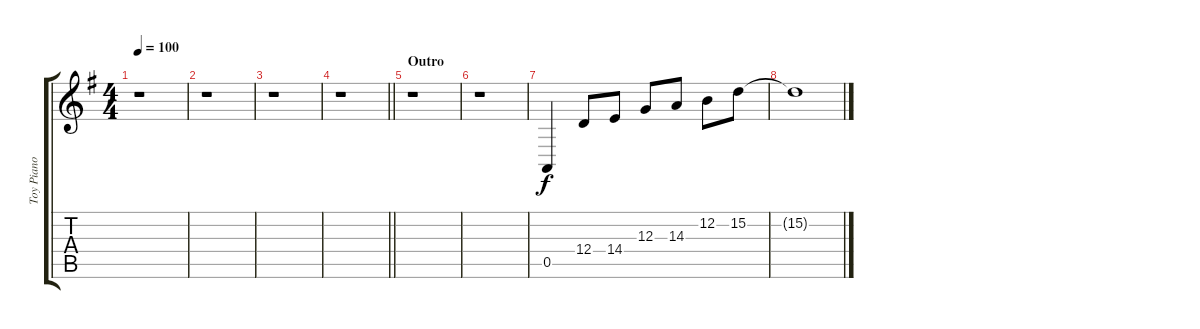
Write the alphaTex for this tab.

\track ("Toy Piano" "Toy Piano") {instrument musicbox}
\staff {score tabs}
\tuning (E4 B3 G3 D3 A2 E2) {hide}
\ts (4 4)
\tempo 100
\clef g2
\ks g
r.1{dy f} |
r.1 |
r.1 |
\barLineRight lightlight
r.1 |
\section ("" "Outro")
r.1 |
r.1 |
0.5.4 12.4.8 14.4.8 12.3.8 14.3.8 12.2.8 15.2.8 |
15.2{t}.1
